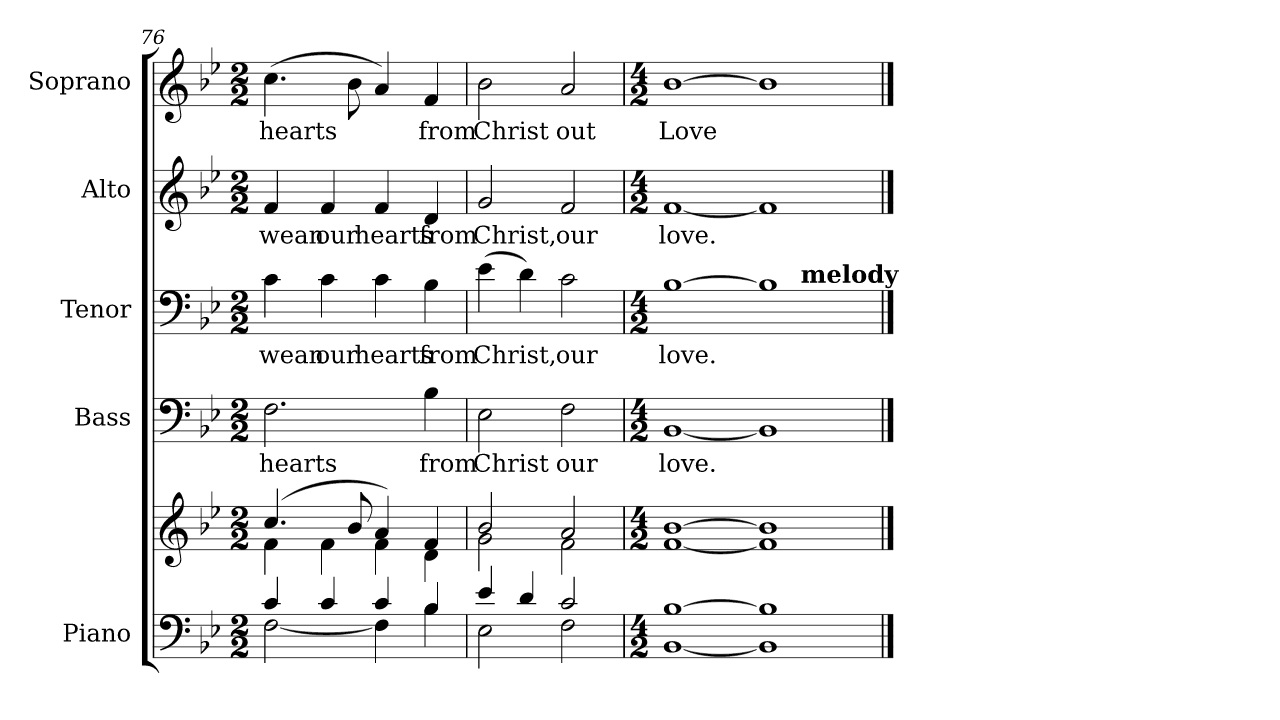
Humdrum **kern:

**kern	**kern	**kern	**text	**kern	**text	**kern	**text	**kern	**text
*part5	*part5	*part4	*part4	*part3	*part3	*part2	*part2	*part1	*part1
*staff6	*staff5	*staff4	*staff4	*staff3	*staff3	*staff2	*staff2	*staff1	*staff1
*I"Piano	*	*I"Bass	*	*I"Tenor	*	*I"Alto	*	*I"Soprano	*
*I'Pno.	*	*I'B.	*	*I'T.	*	*I'A.	*	*I'S.	*
*clefF4	*clefG2	*clefF4	*	*clefF4	*	*clefG2	*	*clefG2	*
*k[b-e-]	*k[b-e-]	*k[b-e-]	*	*k[b-e-]	*	*k[b-e-]	*	*k[b-e-]	*
*g:	*g:	*g:	*	*g:	*	*g:	*	*g:	*
*M2/2	*M2/2	*M2/2	*	*M2/2	*	*M2/2	*	*M2/2	*
=76	=76	=76	=76	=76	=76	=76	=76	=76	=76
*^	*^	*	*	*	*	*	*	*	*
!	!	!	!	!	!LO:LY:b:color=#000000	!	!	!	!	!	!
!	!	!	!	!	!	!	!LO:LY:b:color=#000000	!	!	!	!
!	!	!	!	!	!	!	!	!	!LO:LY:b:color=#000000	!	!
!	!	!	!	!	!	!	!	!	!	!	!LO:LY:b:color=#000000
4ci/	[<2Fi\	(4.cci/	4fi\	2.Fi\	hearts	4ci\	wean	4fi/	wean	(4.cci\	hearts
!	!	!	!	!	!	!	!LO:LY:b:color=#000000	!	!	!	!
!	!	!	!	!	!	!	!	!	!LO:LY:b:color=#000000	!	!
4ci/	.	.	4fi\	.	.	4ci\	our	4fi/	our	.	.
.	.	8b-i/	.	.	.	.	.	.	.	8b-i\	.
!	!	!	!	!	!	!	!LO:LY:b:color=#000000	!	!	!	!
!	!	!	!	!	!	!	!	!	!LO:LY:b:color=#000000	!	!
4ci/	4Fi\]	4ai/)	4fi\	.	.	4ci\	hearts	4fi/	hearts	4ai/)	.
!	!	!	!	!	!LO:LY:b:color=#000000	!	!	!	!	!	!
!	!	!	!	!	!	!	!LO:LY:b:color=#000000	!	!	!	!
!	!	!	!	!	!	!	!	!	!LO:LY:b:color=#000000	!	!
!	!	!	!	!	!	!	!	!	!	!	!LO:LY:b:color=#000000
4B-i/	4B-i\	4fi/	4di\	4B-i\	from	4B-i\	from	4di/	from	4fi/	from
=77	=77	=77	=77	=77	=77	=77	=77	=77	=77	=77	=77
!	!	!	!	!	!LO:LY:b:color=#000000	!	!	!	!	!	!
!	!	!	!	!	!	!	!LO:LY:b:color=#000000	!	!	!	!
!	!	!	!	!	!	!	!	!	!LO:LY:b:color=#000000	!	!
!	!	!	!	!	!	!	!	!	!	!	!LO:LY:b:color=#000000
4e-i/	2E-i\	2b-i/	2gi\	2E-i\	Christ	(4e-i\	Christ,	2gi/	Christ,	2b-i\	Christ
4di/	.	.	.	.	.	4di\)	.	.	.	.	.
!	!	!	!	!	!LO:LY:b:color=#000000	!	!	!	!	!	!
!	!	!	!	!	!	!	!LO:LY:b:color=#000000	!	!	!	!
!	!	!	!	!	!	!	!	!	!LO:LY:b:color=#000000	!	!
!	!	!	!	!	!	!	!	!	!	!	!LO:LY:b:color=#000000
2ci/	2Fi\	2ai/	2fi\	2Fi\	our	2ci\	our	2fi/	our	2ai/	out
=78	=78	=78	=78	=78	=78	=78	=78	=78	=78	=78	=78
*M4/2	*	*M4/2	*	*M4/2	*	*M4/2	*	*M4/2	*	*M4/2	*
!	!	!	!	!	!LO:LY:b:color=#000000	!	!	!	!	!	!
!	!	!	!	!	!	!	!LO:LY:b:color=#000000	!	!	!	!
!	!	!	!	!	!	!	!	!	!LO:LY:b:color=#000000	!	!
!	!	!	!	!	!	!	!	!	!	!	!LO:LY:b:color=#000000
*	*	*	*	*	*	*^	*	*	*	*	*
[>1B-i	[<1BB-i	[>1b-i	[<1fi	[<1BB-i	love.	[>1B-i	1ryy	love.	[<1fi	love.	[>1b-i	Love
1B-i]	1BB-i]	1b-i]	1fi]	1BB-i]	.	1B-i]	4ryy	.	1fi]	.	1b-i]	.
!	!	!	!	!	!	!	!LO:TX:a:B:t=melody	!	!	!	!	!
.	.	.	.	.	.	.	2.ryy	.	.	.	.	.
*v	*v	*	*	*	*	*v	*v	*	*	*	*	*
*	*v	*v	*	*	*	*	*	*	*	*
==	==	==	==	==	==	==	==	==	==
*-	*-	*-	*-	*-	*-	*-	*-	*-	*-
